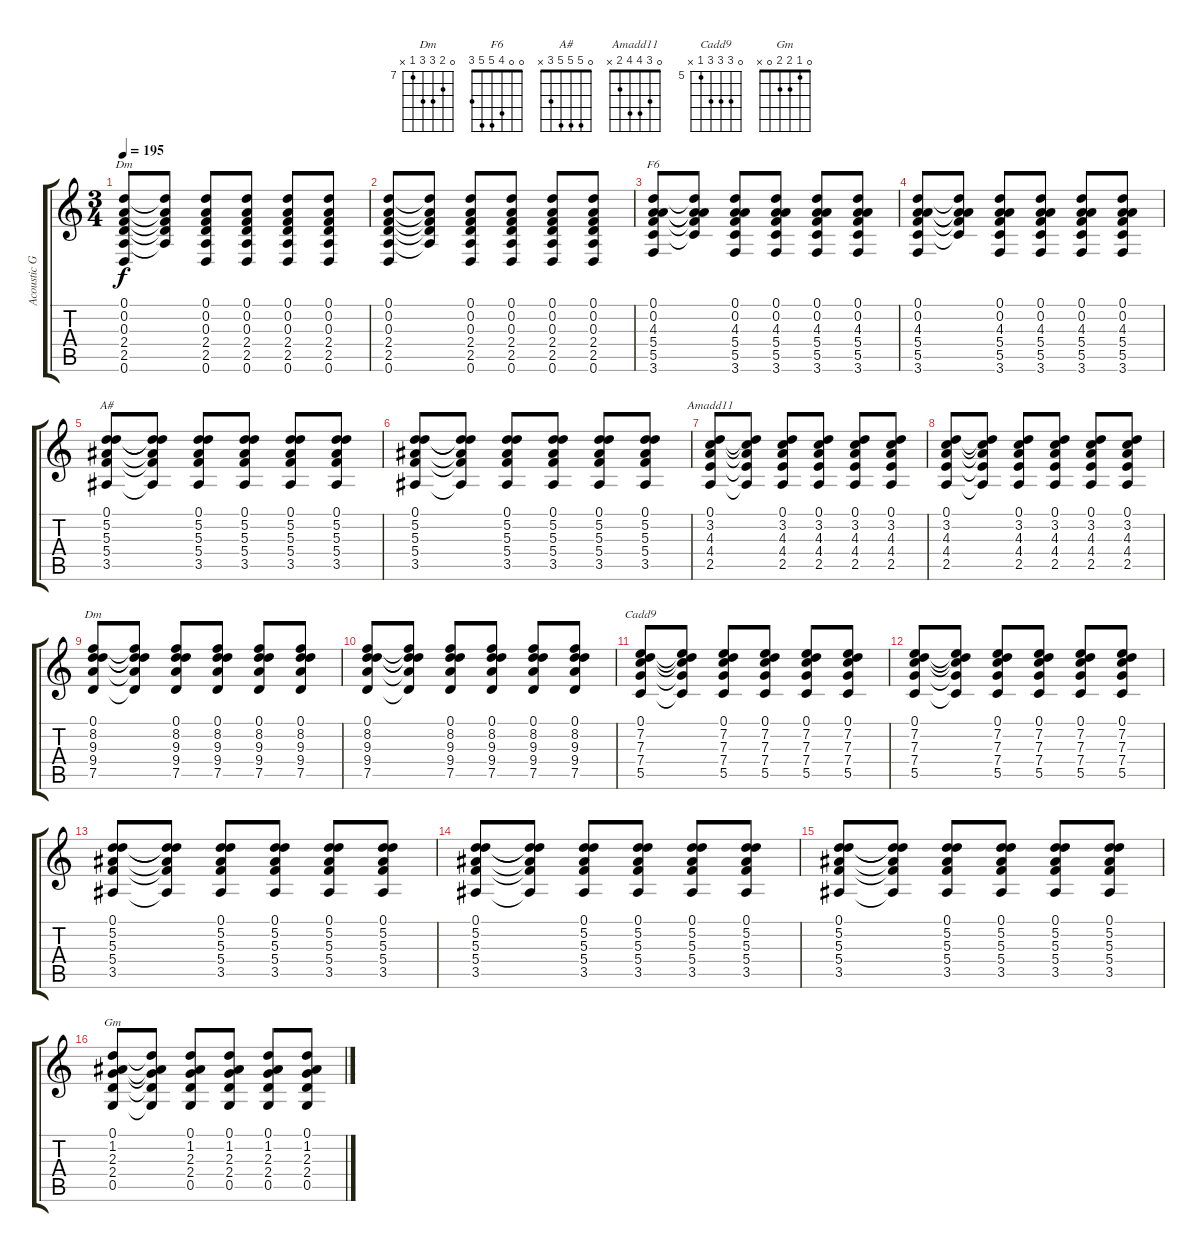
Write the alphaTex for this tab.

\track ("Acoustic Guitar L" "Acoustic G") {instrument acousticguitarnylon}
\staff {score tabs}
\tuning (D4 A3 F3 C3 G2 D2) {hide}
\chord ("Dm" 0 0 0 2 2 0)
\chord ("F6" 0 0 4 5 5 3)
\chord ("A#" 0 5 5 5 3 x)
\chord ("Amadd11" 0 3 4 4 2 x)
\chord ("Dm" 0 8 9 9 7 x) {firstfret 7}
\chord ("Cadd9" 0 7 7 7 5 x) {firstfret 5}
\chord ("Gm" 0 1 2 2 0 x)
\ts (3 4)
\tempo 195
\clef g2
\ks c
(0.1 0.2 0.3 2.4 2.5 0.6).8{ch "Dm" dy f} (0.1{t} 0.2{t} 0.3{t} 2.4{t} 2.5{t}).8 (0.1 0.2 0.3 2.4 2.5 0.6).8 (0.1 0.2 0.3 2.4 2.5 0.6).8 (0.1 0.2 0.3 2.4 2.5 0.6).8 (0.1 0.2 0.3 2.4 2.5 0.6).8 |
(0.1 0.2 0.3 2.4 2.5 0.6).8 (0.1{t} 0.2{t} 0.3{t} 2.4{t} 2.5{t}).8 (0.1 0.2 0.3 2.4 2.5 0.6).8 (0.1 0.2 0.3 2.4 2.5 0.6).8 (0.1 0.2 0.3 2.4 2.5 0.6).8 (0.1 0.2 0.3 2.4 2.5 0.6).8 |
(0.1 0.2 4.3 5.4 5.5 3.6).8{ch "F6"} (0.1{t} 0.2{t} 4.3{t} 5.4{t} 5.5{t}).8 (0.1 0.2 4.3 5.4 5.5 3.6).8 (0.1 0.2 4.3 5.4 5.5 3.6).8 (0.1 0.2 4.3 5.4 5.5 3.6).8 (0.1 0.2 4.3 5.4 5.5 3.6).8 |
(0.1 0.2 4.3 5.4 5.5 3.6).8 (0.1{t} 0.2{t} 4.3{t} 5.4{t} 5.5{t}).8 (0.1 0.2 4.3 5.4 5.5 3.6).8 (0.1 0.2 4.3 5.4 5.5 3.6).8 (0.1 0.2 4.3 5.4 5.5 3.6).8 (0.1 0.2 4.3 5.4 5.5 3.6).8 |
(0.1 5.2 5.3 5.4 3.5).8{ch "A#"} (0.1{t} 5.2{t} 5.3{t} 5.4{t} 3.5{t}).8 (0.1 5.2 5.3 5.4 3.5).8 (0.1 5.2 5.3 5.4 3.5).8 (0.1 5.2 5.3 5.4 3.5).8 (0.1 5.2 5.3 5.4 3.5).8 |
(0.1 5.2 5.3 5.4 3.5).8 (0.1{t} 5.2{t} 5.3{t} 5.4{t} 3.5{t}).8 (0.1 5.2 5.3 5.4 3.5).8 (0.1 5.2 5.3 5.4 3.5).8 (0.1 5.2 5.3 5.4 3.5).8 (0.1 5.2 5.3 5.4 3.5).8 |
(0.1 3.2 4.3 4.4 2.5).8{ch "Amadd11"} (0.1{t} 3.2{t} 4.3{t} 4.4{t} 2.5{t}).8 (0.1 3.2 4.3 4.4 2.5).8 (0.1 3.2 4.3 4.4 2.5).8 (0.1 3.2 4.3 4.4 2.5).8 (0.1 3.2 4.3 4.4 2.5).8 |
(0.1 3.2 4.3 4.4 2.5).8 (0.1{t} 3.2{t} 4.3{t} 4.4{t} 2.5{t}).8 (0.1 3.2 4.3 4.4 2.5).8 (0.1 3.2 4.3 4.4 2.5).8 (0.1 3.2 4.3 4.4 2.5).8 (0.1 3.2 4.3 4.4 2.5).8 |
(0.1 8.2 9.3 9.4 7.5).8{ch "Dm"} (0.1{t} 8.2{t} 9.3{t} 9.4{t} 7.5{t}).8 (0.1 8.2 9.3 9.4 7.5).8 (0.1 8.2 9.3 9.4 7.5).8 (0.1 8.2 9.3 9.4 7.5).8 (0.1 8.2 9.3 9.4 7.5).8 |
(0.1 8.2 9.3 9.4 7.5).8 (0.1{t} 8.2{t} 9.3{t} 9.4{t} 7.5{t}).8 (0.1 8.2 9.3 9.4 7.5).8 (0.1 8.2 9.3 9.4 7.5).8 (0.1 8.2 9.3 9.4 7.5).8 (0.1 8.2 9.3 9.4 7.5).8 |
(0.1 7.2 7.3 7.4 5.5).8{ch "Cadd9"} (0.1{t} 7.2{t} 7.3{t} 7.4{t} 5.5{t}).8 (0.1 7.2 7.3 7.4 5.5).8 (0.1 7.2 7.3 7.4 5.5).8 (0.1 7.2 7.3 7.4 5.5).8 (0.1 7.2 7.3 7.4 5.5).8 |
(0.1 7.2 7.3 7.4 5.5).8 (0.1{t} 7.2{t} 7.3{t} 7.4{t} 5.5{t}).8 (0.1 7.2 7.3 7.4 5.5).8 (0.1 7.2 7.3 7.4 5.5).8 (0.1 7.2 7.3 7.4 5.5).8 (0.1 7.2 7.3 7.4 5.5).8 |
(0.1 5.2 5.3 5.4 3.5).8 (0.1{t} 5.2{t} 5.3{t} 5.4{t} 3.5{t}).8 (0.1 5.2 5.3 5.4 3.5).8 (0.1 5.2 5.3 5.4 3.5).8 (0.1 5.2 5.3 5.4 3.5).8 (0.1 5.2 5.3 5.4 3.5).8 |
(0.1 5.2 5.3 5.4 3.5).8 (0.1{t} 5.2{t} 5.3{t} 5.4{t} 3.5{t}).8 (0.1 5.2 5.3 5.4 3.5).8 (0.1 5.2 5.3 5.4 3.5).8 (0.1 5.2 5.3 5.4 3.5).8 (0.1 5.2 5.3 5.4 3.5).8 |
(0.1 5.2 5.3 5.4 3.5).8 (0.1{t} 5.2{t} 5.3{t} 5.4{t} 3.5{t}).8 (0.1 5.2 5.3 5.4 3.5).8 (0.1 5.2 5.3 5.4 3.5).8 (0.1 5.2 5.3 5.4 3.5).8 (0.1 5.2 5.3 5.4 3.5).8 |
(0.1 1.2 2.3 2.4 0.5).8{ch "Gm"} (0.1{t} 1.2{t} 2.3{t} 2.4{t} 0.5{t}).8 (0.1 1.2 2.3 2.4 0.5).8 (0.1 1.2 2.3 2.4 0.5).8 (0.1 1.2 2.3 2.4 0.5).8 (0.1 1.2 2.3 2.4 0.5).8
